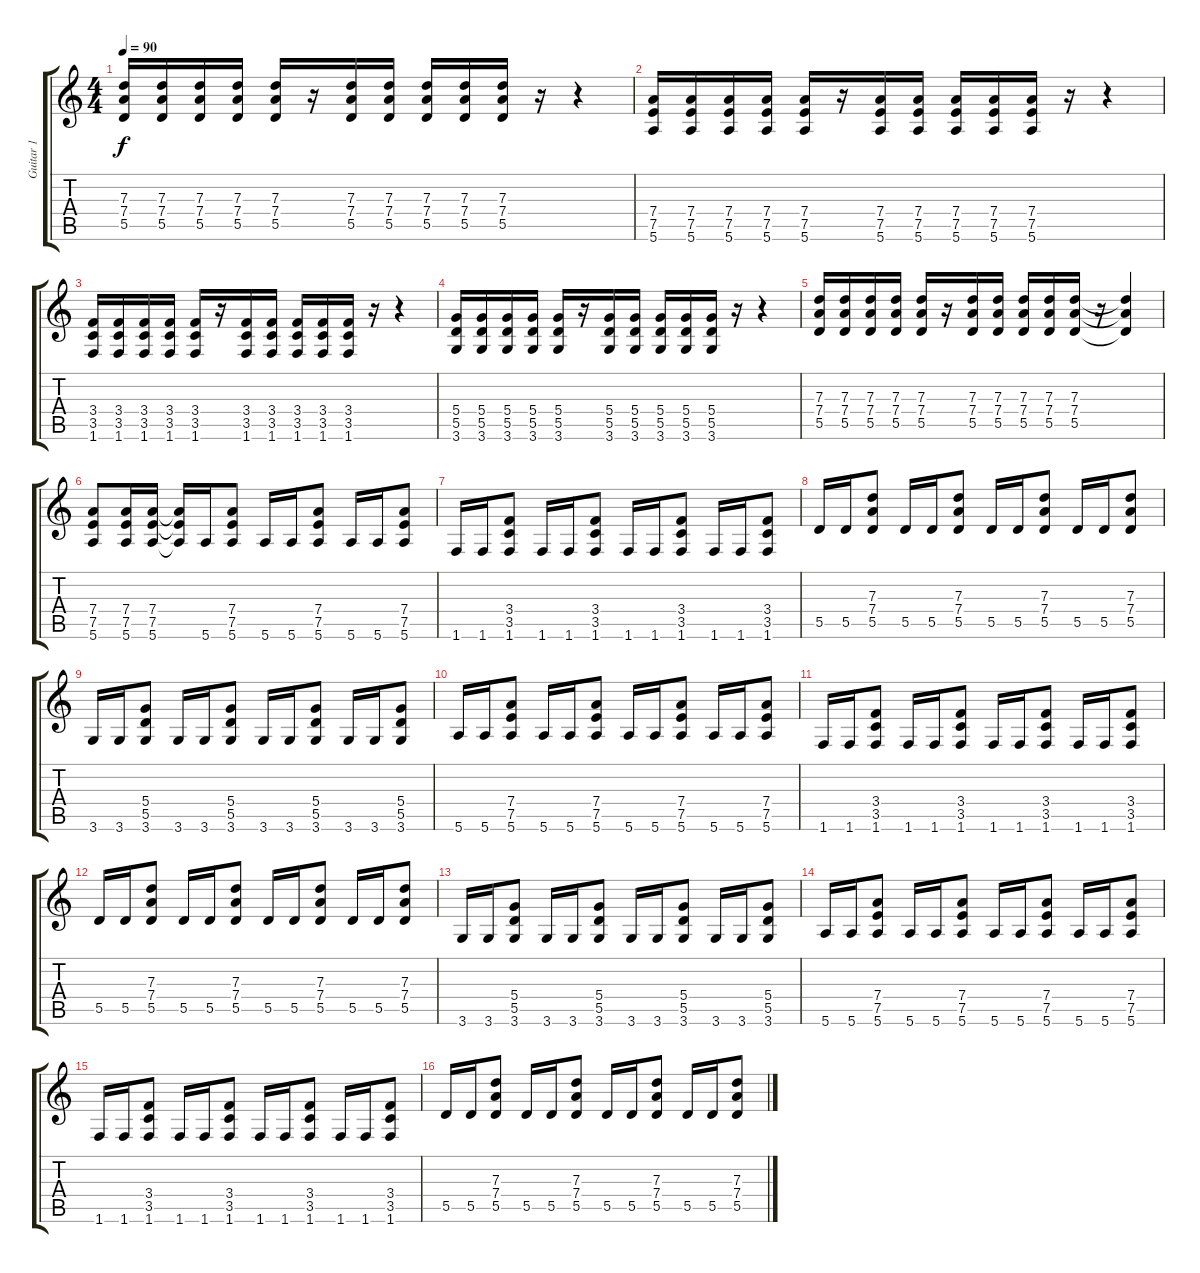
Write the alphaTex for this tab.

\track ("Guitar 1" "Guitar 1") {instrument acousticguitarnylon}
\staff {score tabs}
\tuning (E4 B3 G3 D3 A2 E2) {hide}
\ts (4 4)
\tempo 90
\clef g2
\ks c
(7.3 7.4 5.5).16{dy f} (7.3 7.4 5.5).16 (7.3 7.4 5.5).16 (7.3 7.4 5.5).16 (7.3 7.4 5.5).16 r.16 (7.3 7.4 5.5).16 (7.3 7.4 5.5).16 (7.3 7.4 5.5).16 (7.3 7.4 5.5).16 (7.3 7.4 5.5).16 r.16 r.4 |
(7.4 7.5 5.6).16 (7.4 7.5 5.6).16 (7.4 7.5 5.6).16 (7.4 7.5 5.6).16 (7.4 7.5 5.6).16 r.16 (7.4 7.5 5.6).16 (7.4 7.5 5.6).16 (7.4 7.5 5.6).16 (7.4 7.5 5.6).16 (7.4 7.5 5.6).16 r.16 r.4 |
(3.4 3.5 1.6).16 (3.4 3.5 1.6).16 (3.4 3.5 1.6).16 (3.4 3.5 1.6).16 (3.4 3.5 1.6).16 r.16 (3.4 3.5 1.6).16 (3.4 3.5 1.6).16 (3.4 3.5 1.6).16 (3.4 3.5 1.6).16 (3.4 3.5 1.6).16 r.16 r.4 |
(5.4 5.5 3.6).16 (5.4 5.5 3.6).16 (5.4 5.5 3.6).16 (5.4 5.5 3.6).16 (5.4 5.5 3.6).16 r.16 (5.4 5.5 3.6).16 (5.4 5.5 3.6).16 (5.4 5.5 3.6).16 (5.4 5.5 3.6).16 (5.4 5.5 3.6).16 r.16 r.4 |
(7.3 7.4 5.5).16 (7.3 7.4 5.5).16 (7.3 7.4 5.5).16 (7.3 7.4 5.5).16 (7.3 7.4 5.5).16 r.16 (7.3 7.4 5.5).16 (7.3 7.4 5.5).16 (7.3 7.4 5.5).16 (7.3 7.4 5.5).16 (7.3 7.4 5.5).16 r.16 (7.3{t} 7.4{t} 5.5{t}).4 |
(7.4 7.5 5.6).8{balance 8 instrument distortionguitar} (7.4 7.5 5.6).16 (7.4 7.5 5.6).16 (7.4{t} 7.5{t} 5.6{t}).16 5.6.16 (7.4 7.5 5.6).8 5.6.16 5.6.16 (7.4 7.5 5.6).8 5.6.16 5.6.16 (7.4 7.5 5.6).8 |
1.6.16 1.6.16 (3.4 3.5 1.6).8 1.6.16 1.6.16 (3.4 3.5 1.6).8 1.6.16 1.6.16 (3.4 3.5 1.6).8 1.6.16 1.6.16 (3.4 3.5 1.6).8 |
5.5.16 5.5.16 (7.3 7.4 5.5).8 5.5.16 5.5.16 (7.3 7.4 5.5).8 5.5.16 5.5.16 (7.3 7.4 5.5).8 5.5.16 5.5.16 (7.3 7.4 5.5).8 |
3.6.16 3.6.16 (5.4 5.5 3.6).8 3.6.16 3.6.16 (5.4 5.5 3.6).8 3.6.16 3.6.16 (5.4 5.5 3.6).8 3.6.16 3.6.16 (5.4 5.5 3.6).8 |
5.6.16 5.6.16 (7.4 7.5 5.6).8 5.6.16 5.6.16 (7.4 7.5 5.6).8 5.6.16 5.6.16 (7.4 7.5 5.6).8 5.6.16 5.6.16 (7.4 7.5 5.6).8 |
1.6.16 1.6.16 (3.4 3.5 1.6).8 1.6.16 1.6.16 (3.4 3.5 1.6).8 1.6.16 1.6.16 (3.4 3.5 1.6).8 1.6.16 1.6.16 (3.4 3.5 1.6).8 |
5.5.16 5.5.16 (7.3 7.4 5.5).8 5.5.16 5.5.16 (7.3 7.4 5.5).8 5.5.16 5.5.16 (7.3 7.4 5.5).8 5.5.16 5.5.16 (7.3 7.4 5.5).8 |
3.6.16 3.6.16 (5.4 5.5 3.6).8 3.6.16 3.6.16 (5.4 5.5 3.6).8 3.6.16 3.6.16 (5.4 5.5 3.6).8 3.6.16 3.6.16 (5.4 5.5 3.6).8 |
5.6.16 5.6.16 (7.4 7.5 5.6).8 5.6.16 5.6.16 (7.4 7.5 5.6).8 5.6.16 5.6.16 (7.4 7.5 5.6).8 5.6.16 5.6.16 (7.4 7.5 5.6).8 |
1.6.16 1.6.16 (3.4 3.5 1.6).8 1.6.16 1.6.16 (3.4 3.5 1.6).8 1.6.16 1.6.16 (3.4 3.5 1.6).8 1.6.16 1.6.16 (3.4 3.5 1.6).8 |
5.5.16 5.5.16 (7.3 7.4 5.5).8 5.5.16 5.5.16 (7.3 7.4 5.5).8 5.5.16 5.5.16 (7.3 7.4 5.5).8 5.5.16 5.5.16 (7.3 7.4 5.5).8
